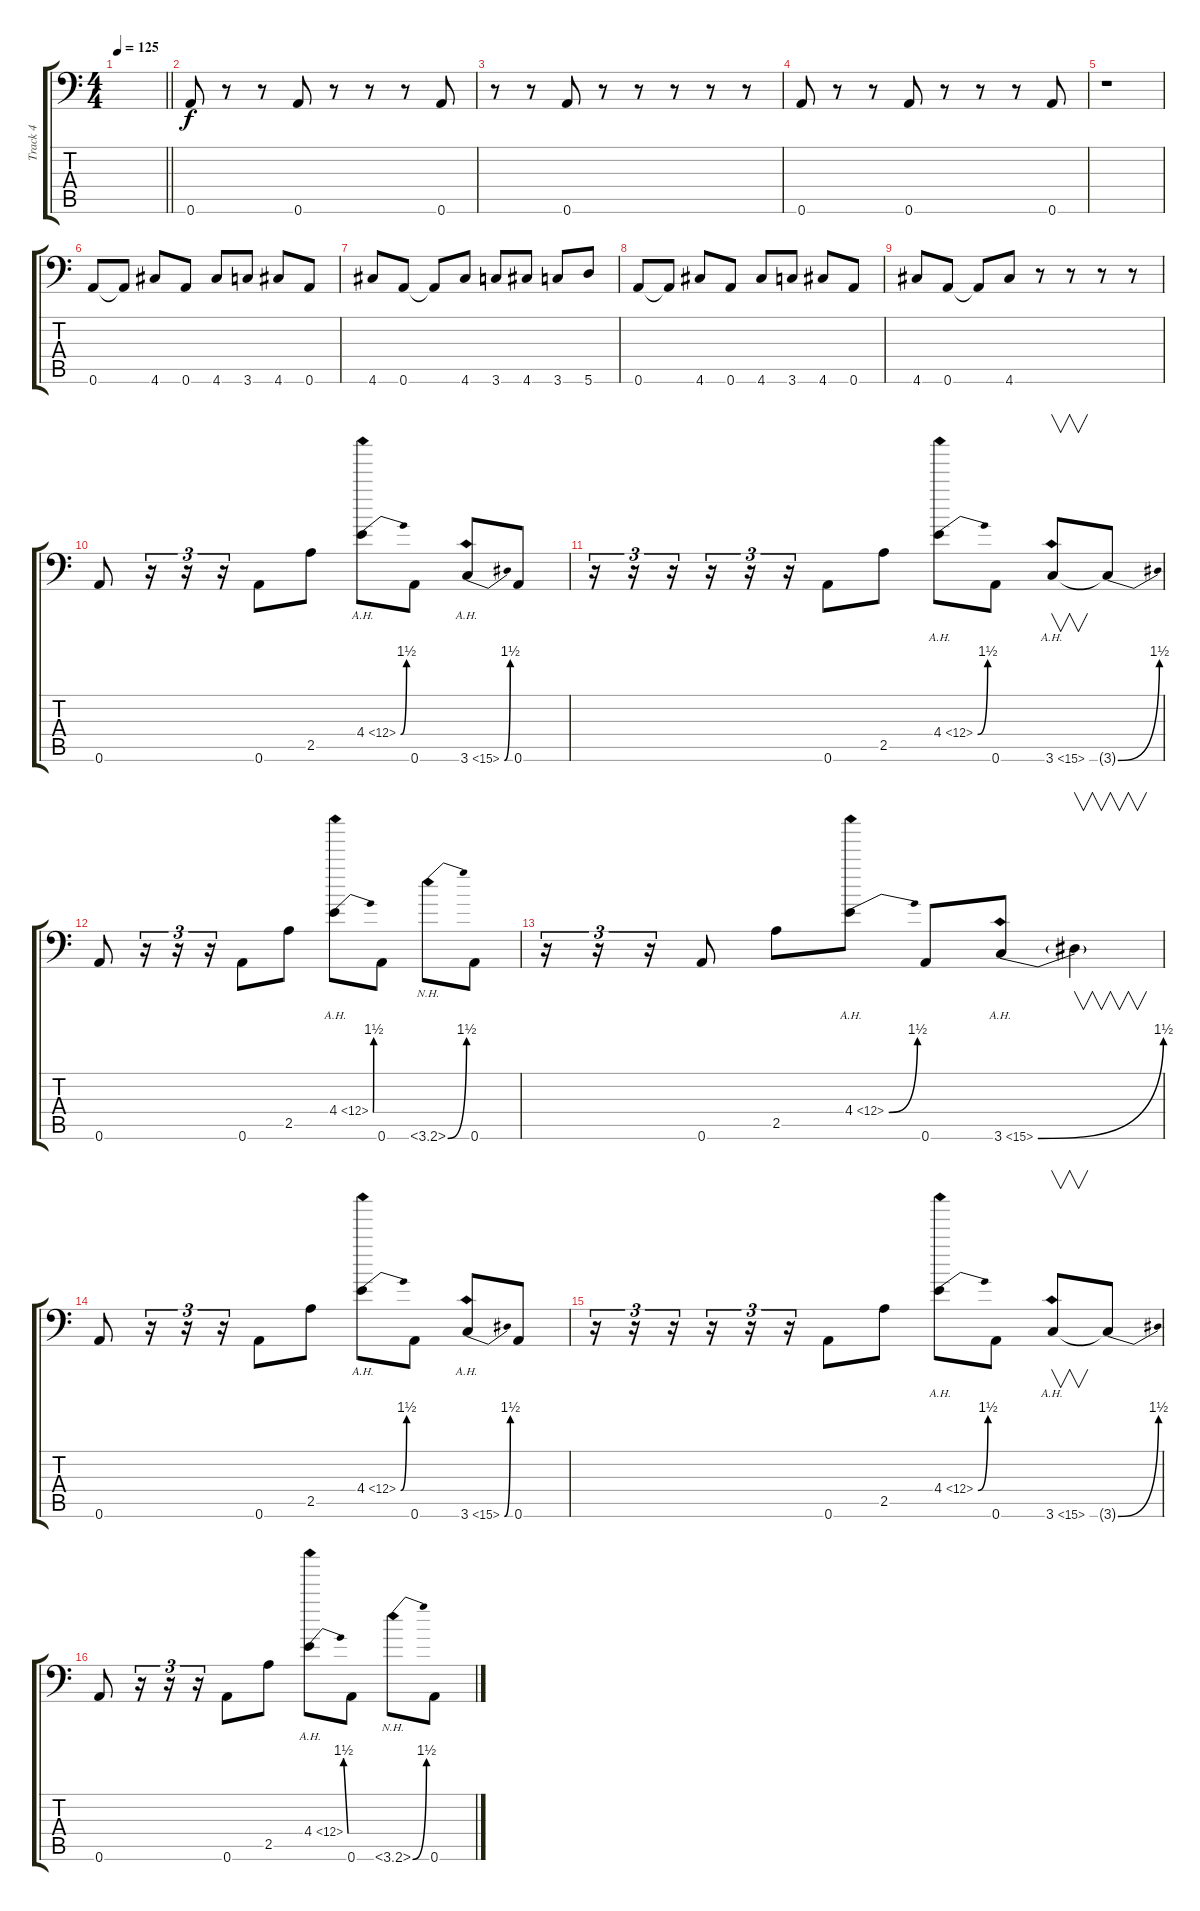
\track ("Track 4" "Track 4") {instrument electricbasspick}
\staff {score tabs}
\tuning (D4 A3 F3 C3 G2 A1) {hide}
\ts (4 4)
\tempo 125
\clef f4
\barLineRight lightlight
\ks c
|
\section ("" "")
0.6.8 r.8 r.8 0.6.8 r.8 r.8 r.8 0.6.8 |
r.8 r.8 0.6.8 r.8 r.8 r.8 r.8 r.8 |
0.6.8 r.8 r.8 0.6.8 r.8 r.8 r.8 0.6.8 |
r.1 |
0.6.8 0.6{t}.8 4.6.8 0.6.8 4.6.8 3.6.8 4.6.8 0.6.8 |
4.6.8 0.6.8 0.6{t}.8 4.6.8 3.6.8 4.6.8 3.6.8 5.6.8 |
0.6.8 0.6{t}.8 4.6.8 0.6.8 4.6.8 3.6.8 4.6.8 0.6.8 |
4.6.8 0.6.8 0.6{t}.8 4.6.8 r.8 r.8 r.8 r.8 |
0.6.8 r.16{tu (3 2)} r.16{tu (3 2)} r.16{tu (3 2)} 0.6.8 2.5.8 4.4{be (bend 0 0 60 6) ah 8}.8 0.6.8 3.6{be (bend 0 0 60 6) ah 12}.8 0.6.8 |
r.16{tu (3 2)} r.16{tu (3 2)} r.16{tu (3 2)} r.16{tu (3 2)} r.16{tu (3 2)} r.16{tu (3 2)} 0.6.8 2.5.8 4.4{be (bend 0 0 60 6) ah 8}.8 0.6.8 3.6{ah 12}.8{v} 3.6{be (bend 0 0 60 6) t}.8 |
0.6.8 r.16{tu (3 2)} r.16{tu (3 2)} r.16{tu (3 2)} 0.6.8 2.5.8 4.4{be (bend 0 0 60 6) ah 8}.8 0.6.8 3.6{be (bend 0 0 60 6) nh}.8 0.6.8 |
r.16{tu (3 2)} r.16{tu (3 2)} r.16{tu (3 2)} 0.6.8 2.5.8 4.4{be (bend 0 0 60 6) ah 8}.8 0.6.8 3.6{be (bend 0 0 60 6) ah 12}.8 3.6{t}.4{v} |
0.6.8 r.16{tu (3 2)} r.16{tu (3 2)} r.16{tu (3 2)} 0.6.8 2.5.8 4.4{be (bend 0 0 60 6) ah 8}.8 0.6.8 3.6{be (bend 0 0 60 6) ah 12}.8 0.6.8 |
r.16{tu (3 2)} r.16{tu (3 2)} r.16{tu (3 2)} r.16{tu (3 2)} r.16{tu (3 2)} r.16{tu (3 2)} 0.6.8 2.5.8 4.4{be (bend 0 0 60 6) ah 8}.8 0.6.8 3.6{ah 12}.8{v} 3.6{be (bend 0 0 60 6) t}.8 |
0.6.8 r.16{tu (3 2)} r.16{tu (3 2)} r.16{tu (3 2)} 0.6.8 2.5.8 4.4{be (bend 0 0 60 6) ah 8}.8 0.6.8 3.6{be (bend 0 0 60 6) nh}.8 0.6.8
